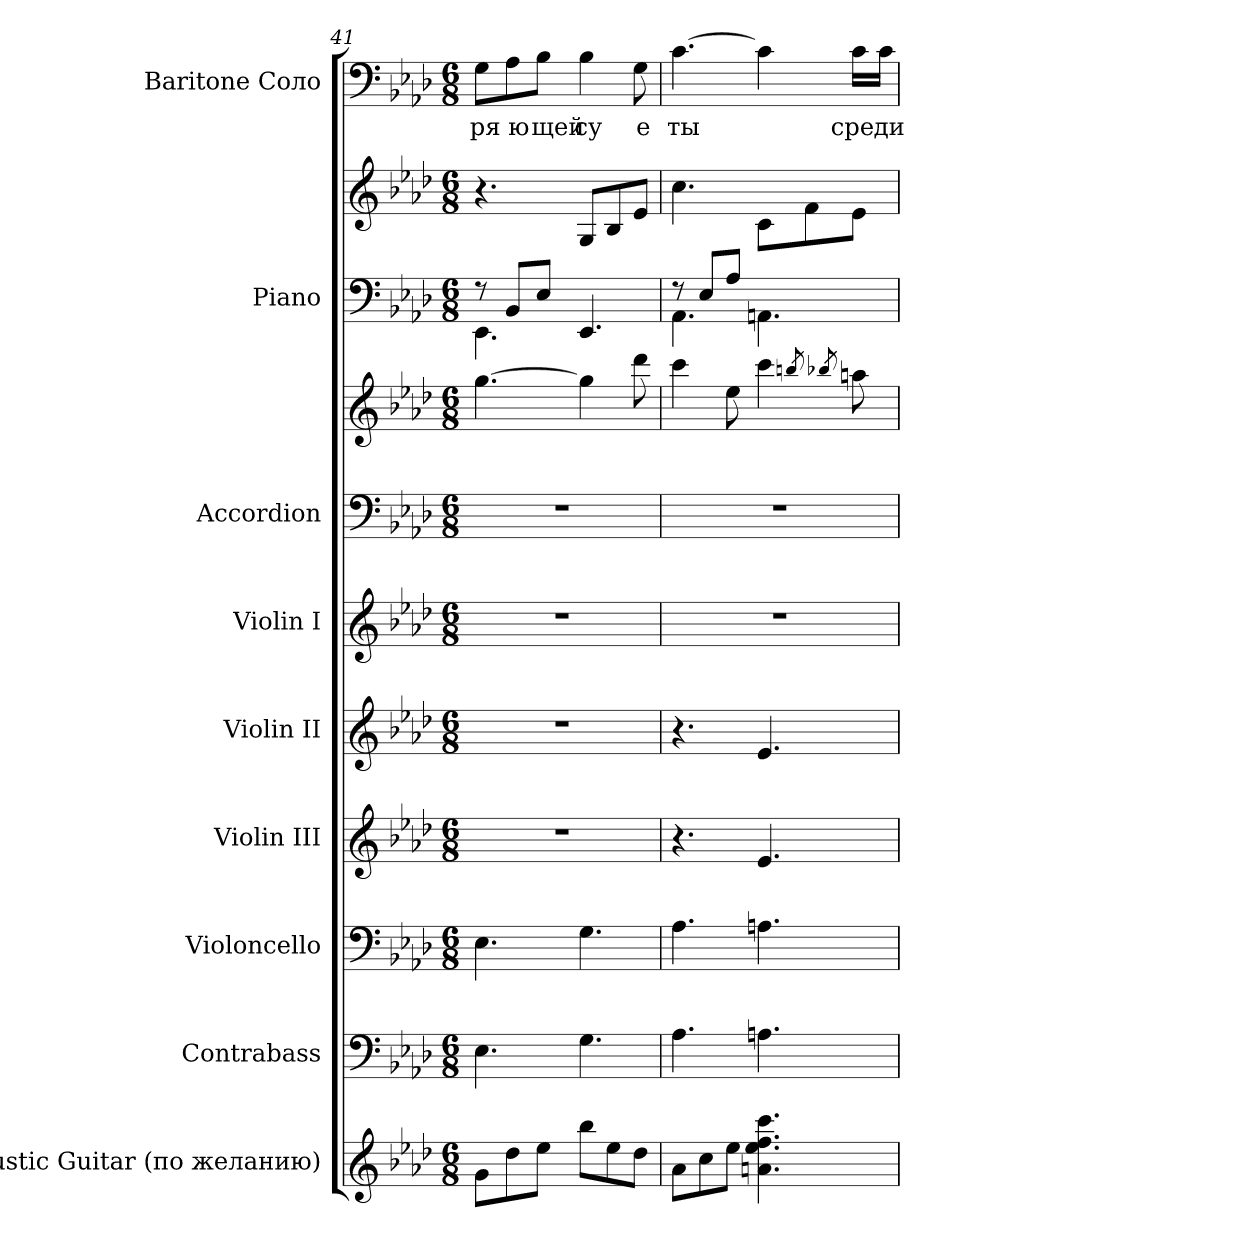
**kern	**kern	**kern	**kern	**kern	**kern	**kern	**kern	**kern	**kern	**kern	**text
*part9	*part8	*part7	*part6	*part5	*part4	*part3	*part3	*part2	*part2	*part1	*part1
*staff11	*staff10	*staff9	*staff8	*staff7	*staff6	*staff5	*staff4	*staff3	*staff2	*staff1	*staff1
*I"Acoustic Guitar (по желанию)	*I"Contrabass	*I"Violoncello	*I"Violin III	*I"Violin II	*I"Violin I	*I"Accordion	*	*I"Piano	*	*I"Baritone Соло	*
*I'A. Gtr.	*I'Cb.	*I'Vc.	*I'Vln. III	*I'Vln. II	*I'Vln. I	*I'Accord.	*	*I'Pno.	*	*I'Bar.	*
*clefG2	*clefF4	*clefF4	*clefG2	*clefG2	*clefG2	*clefF4	*clefG2	*clefF4	*clefG2	*clefF4	*
*ITrd7c12	*ITrd7c12	*	*	*	*	*	*	*	*	*	*
*k[b-e-a-d-]	*k[b-e-a-d-]	*k[b-e-a-d-]	*k[b-e-a-d-]	*k[b-e-a-d-]	*k[b-e-a-d-]	*k[b-e-a-d-]	*k[b-e-a-d-]	*k[b-e-a-d-]	*k[b-e-a-d-]	*k[b-e-a-d-]	*
*f:	*f:	*f:	*f:	*f:	*f:	*f:	*f:	*f:	*f:	*f:	*
*M6/8	*M6/8	*M6/8	*M6/8	*M6/8	*M6/8	*M6/8	*M6/8	*M6/8	*M6/8	*M6/8	*
=41	=41	=41	=41	=41	=41	=41	=41	=41	=41	=41	=41
!	!	!	!LO:N:vis=1	!LO:N:vis=1	!LO:N:vis=1	!LO:N:vis=1	!	!	!	!	!
*	*	*	*	*	*	*	*	*^	*	*	*
!	!	!	!	!	!	!	!	!	!	!	!	!LO:LY:b:color=#000000
8Gi\L	4.EE-i\	4.E-i\	2.r	2.r	2.r	2.r	[>4.ggi\	8r	4.EE-i\	4.r	8Gi\L	ря_
!	!	!	!	!	!	!	!	!	!	!	!	!LO:LY:b:color=#000000
8d-i\	.	.	.	.	.	.	.	8BB-i/L	.	.	8A-i\	ю_
!	!	!	!	!	!	!	!	!	!	!	!	!LO:LY:b:color=#000000
8e-i\J	.	.	.	.	.	.	.	8E-i/J	.	.	8B-i\J	щей
!	!	!	!	!	!	!	!	!	!	!	!	!LO:LY:b:color=#000000
8b-i\L	4.GGi\	4.Gi\	.	.	.	.	4ggi\]	4.ryy	4.EE-i/	8Gi/L	4B-i\	су_
8e-i\	.	.	.	.	.	.	.	.	.	8B-i/	.	.
!	!	!	!	!	!	!	!	!	!	!	!	!LO:LY:b:color=#000000
8d-i\J	.	.	.	.	.	.	8ddd-i\	.	.	8e-i/J	8Gi\	е_
=42	=42	=42	=42	=42	=42	=42	=42	=42	=42	=42	=42	=42
!	!	!	!	!	!LO:N:vis=1	!LO:N:vis=1	!	!	!	!	!	!
*	*	*	*	*	*	*	*	*	*	*^	*	*
!	!	!	!	!	!	!	!	!	!	!	!	!	!LO:LY:b:color=#000000
8A-i\L	4.AA-i\	4.A-i\	4.r	4.r	2.r	2.r	4ccci\	8r	4.AA-i\	4.cci\	4.ryy	[>4.ci\	ты
8ci\	.	.	.	.	.	.	.	8E-i/L	.	.	.	.	.
8e-i\J	.	.	.	.	.	.	8ee-i\	8A-i/J	.	.	.	.	.
4.Ani\ 4.e-i 4.fi 4.cci	4.AAni\	4.Ani\	4.e-i/	4.e-i/	.	.	4ccci\	4.ryy	4.AAni\	4.ryy	8ci\L	4ci\]	.
.	.	.	.	.	.	.	.	.	.	.	8fi\	.	.
.	.	.	.	.	.	.	8qbbni/	.	.	.	.	.	.
.	.	.	.	.	.	.	8qbb-Xi/	.	.	.	.	.	.
!	!	!	!	!	!	!	!	!	!	!	!	!	!LO:LY:b:color=#000000
.	.	.	.	.	.	.	8aani\	.	.	.	8e-i\J	16ci\LL	сре_
!	!	!	!	!	!	!	!	!	!	!	!	!	!LO:LY:b:color=#000000
.	.	.	.	.	.	.	.	.	.	.	.	16ci\JJ	ди
*	*	*	*	*	*	*	*	*v	*v	*	*	*	*
*	*	*	*	*	*	*	*	*	*v	*v	*	*
=	=	=	=	=	=	=	=	=	=	=	=
*-	*-	*-	*-	*-	*-	*-	*-	*-	*-	*-	*-
